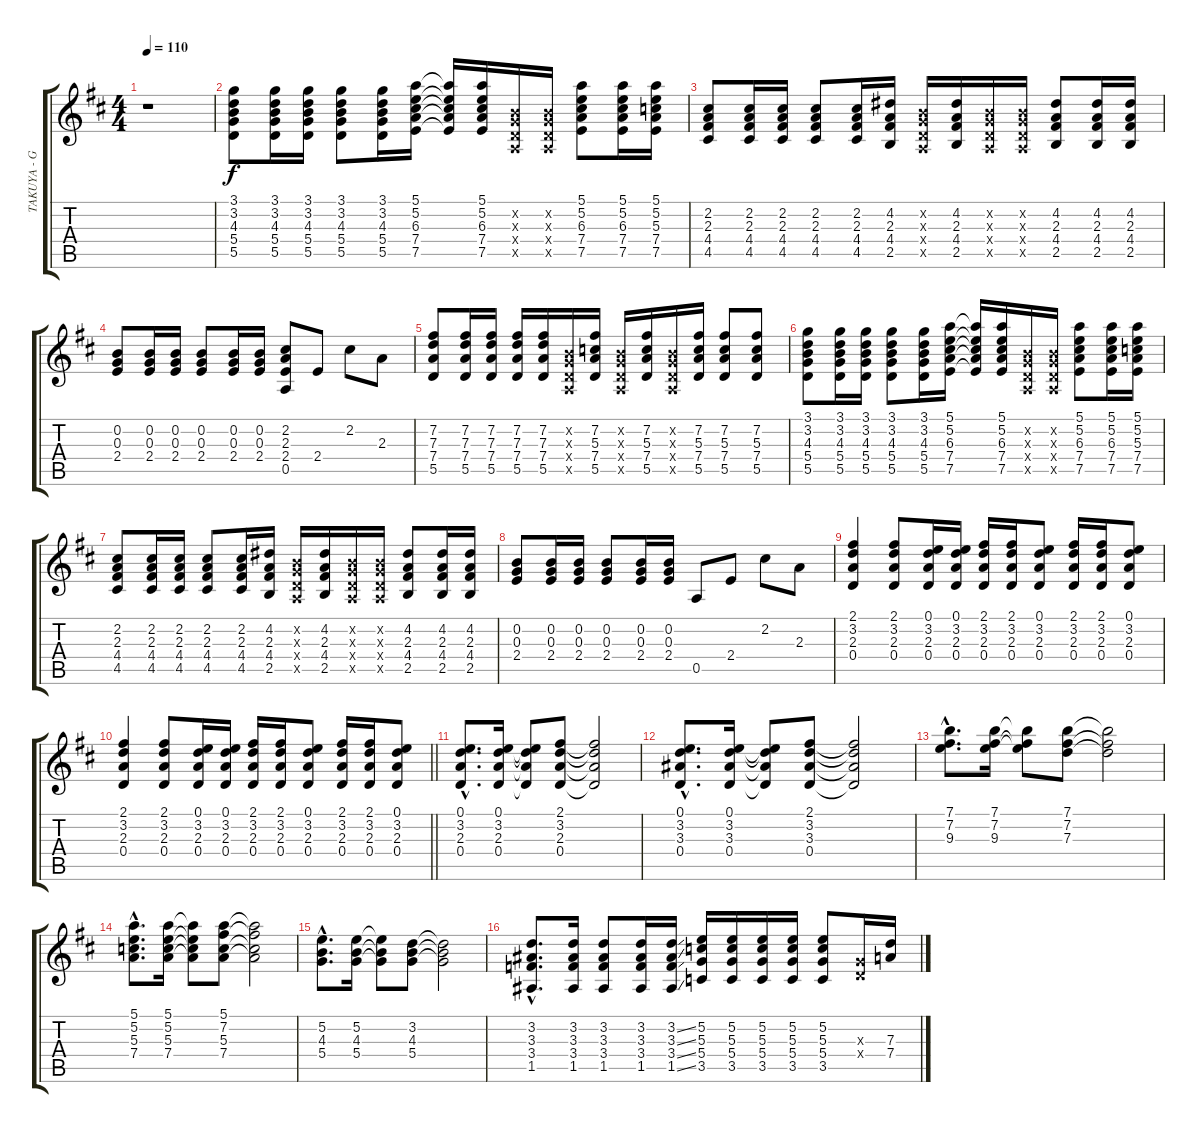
\track ("TAKUYA - Guitar 2" "TAKUYA - G") {instrument overdrivenguitar}
\staff {score tabs}
\tuning (E4 B3 G3 D3 A2 E2) {hide}
\ts (4 4)
\tempo 110
\clef g2
\ks d
r.1{dy f instrument overdrivenguitar} |
(3.1 3.2 4.3 5.4 5.5).8 (3.1 3.2 4.3 5.4 5.5).16 (3.1 3.2 4.3 5.4 5.5).16 (3.1 3.2 4.3 5.4 5.5).8 (3.1 3.2 4.3 5.4 5.5).16 (5.1 5.2 6.3 7.4 7.5).16 (5.1{t} 5.2{t} 6.3{t} 7.4{t} 7.5{t}).16 (5.1 5.2 6.3 7.4 7.5).16 (0.2{x} 0.3{x} 0.4{x} 0.5{x}).16 (0.2{x} 0.3{x} 0.4{x} 0.5{x}).16 (5.1 5.2 6.3 7.4 7.5).8 (5.1 5.2 6.3 7.4 7.5).16 (5.1 5.2 5.3 7.4 7.5).16 |
(2.2 2.3 4.4 4.5).8 (2.2 2.3 4.4 4.5).16 (2.2 2.3 4.4 4.5).16 (2.2 2.3 4.4 4.5).8 (2.2 2.3 4.4 4.5).16 (4.2 2.3 4.4 2.5).16 (0.2{x} 0.3{x} 0.4{x} 0.5{x}).16 (4.2 2.3 4.4 2.5).16 (0.2{x} 0.3{x} 0.4{x} 0.5{x}).16 (0.2{x} 0.3{x} 0.4{x} 0.5{x}).16 (4.2 2.3 4.4 2.5).8 (4.2 2.3 4.4 2.5).16 (4.2 2.3 4.4 2.5).16 |
(0.2 0.3 2.4).8 (0.2 0.3 2.4).16 (0.2 0.3 2.4).16 (0.2 0.3 2.4).8 (0.2 0.3 2.4).16 (0.2 0.3 2.4).16 (2.2 2.3 2.4 0.5).8 2.4.8 2.2.8 2.3.8 |
(7.2 7.3 7.4 5.5).8 (7.2 7.3 7.4 5.5).16 (7.2 7.3 7.4 5.5).16 (7.2 7.3 7.4 5.5).16 (7.2 7.3 7.4 5.5).16 (0.2{x} 0.3{x} 0.4{x} 0.5{x}).16 (7.2 5.3 7.4 5.5).16 (0.2{x} 0.3{x} 0.4{x} 0.5{x}).16 (7.2 5.3 7.4 5.5).16 (0.2{x} 0.3{x} 0.4{x} 0.5{x}).16 (7.2 5.3 7.4 5.5).16 (7.2 5.3 7.4 5.5).8 (7.2 5.3 7.4 5.5).8 |
(3.1 3.2 4.3 5.4 5.5).8 (3.1 3.2 4.3 5.4 5.5).16 (3.1 3.2 4.3 5.4 5.5).16 (3.1 3.2 4.3 5.4 5.5).8 (3.1 3.2 4.3 5.4 5.5).16 (5.1 5.2 6.3 7.4 7.5).16 (5.1{t} 5.2{t} 6.3{t} 7.4{t} 7.5{t}).16 (5.1 5.2 6.3 7.4 7.5).16 (0.2{x} 0.3{x} 0.4{x} 0.5{x}).16 (0.2{x} 0.3{x} 0.4{x} 0.5{x}).16 (5.1 5.2 6.3 7.4 7.5).8 (5.1 5.2 6.3 7.4 7.5).16 (5.1 5.2 5.3 7.4 7.5).16 |
(2.2 2.3 4.4 4.5).8 (2.2 2.3 4.4 4.5).16 (2.2 2.3 4.4 4.5).16 (2.2 2.3 4.4 4.5).8 (2.2 2.3 4.4 4.5).16 (4.2 2.3 4.4 2.5).16 (0.2{x} 0.3{x} 0.4{x} 0.5{x}).16 (4.2 2.3 4.4 2.5).16 (0.2{x} 0.3{x} 0.4{x} 0.5{x}).16 (0.2{x} 0.3{x} 0.4{x} 0.5{x}).16 (4.2 2.3 4.4 2.5).8 (4.2 2.3 4.4 2.5).16 (4.2 2.3 4.4 2.5).16 |
(0.2 0.3 2.4).8 (0.2 0.3 2.4).16 (0.2 0.3 2.4).16 (0.2 0.3 2.4).8 (0.2 0.3 2.4).16 (0.2 0.3 2.4).16 0.5.8 2.4.8 2.2.8 2.3.8 |
(2.1 3.2 2.3 0.4).4 (2.1 3.2 2.3 0.4).8 (0.1 3.2 2.3 0.4).16 (0.1 3.2 2.3 0.4).16 (2.1 3.2 2.3 0.4).16 (2.1 3.2 2.3 0.4).16 (0.1 3.2 2.3 0.4).8 (2.1 3.2 2.3 0.4).16 (2.1 3.2 2.3 0.4).16 (0.1 3.2 2.3 0.4).8 |
\barLineRight lightlight
(2.1 3.2 2.3 0.4).4 (2.1 3.2 2.3 0.4).8 (0.1 3.2 2.3 0.4).16 (0.1 3.2 2.3 0.4).16 (2.1 3.2 2.3 0.4).16 (2.1 3.2 2.3 0.4).16 (0.1 3.2 2.3 0.4).8 (2.1 3.2 2.3 0.4).16 (2.1 3.2 2.3 0.4).16 (0.1 3.2 2.3 0.4).8 |
(0.1{hac} 3.2{hac} 2.3{hac} 0.4{hac}).8{d} (0.1 3.2 2.3 0.4).16 (0.1{t} 3.2{t} 2.3{t} 0.4{t}).8 (2.1 3.2 2.3 0.4).8 (2.1{t} 3.2{t} 2.3{t} 0.4{t}).2 |
(0.1{hac} 3.2{hac} 3.3{hac} 0.4{hac}).8{d} (0.1 3.2 3.3 0.4).16 (0.1{t} 3.2{t} 3.3{t} 0.4{t}).8 (2.1 3.2 3.3 0.4).8 (2.1{t} 3.2{t} 3.3{t} 0.4{t}).2 |
(7.1{hac} 7.2{hac} 9.3{hac}).8{d} (7.1 7.2 9.3).16 (7.1{t} 7.2{t} 9.3{t}).8 (7.1 7.2 7.3).8 (7.1{t} 7.2{t} 7.3{t}).2 |
(5.1{hac} 5.2{hac} 5.3{hac} 7.4{hac}).8{d} (5.1 5.2 5.3 7.4).16 (5.1{t} 5.2{t} 5.3{t} 7.4{t}).8 (5.1 7.2 5.3 7.4).8 (5.1{t} 7.2{t} 5.3{t} 7.4{t}).2 |
(5.2{hac} 4.3{hac} 5.4{hac}).8{d} (5.2 4.3 5.4).16 (5.2{t} 4.3{t} 5.4{t}).8 (3.2 4.3 5.4).8 (3.2{t} 4.3{t} 5.4{t}).2 |
(3.2{hac} 3.3{hac} 3.4{hac} 1.5{hac}).8{d} (3.2 3.3 3.4 1.5).16 (3.2 3.3 3.4 1.5).8 (3.2 3.3 3.4 1.5).16 (3.2{ss} 3.3{ss} 3.4{ss} 1.5{ss}).16 (5.2 5.3 5.4 3.5).16 (5.2 5.3 5.4 3.5).16 (5.2 5.3 5.4 3.5).16 (5.2 5.3 5.4 3.5).16 (5.2 5.3 5.4 3.5).8 (0.3{x} 0.4{x}).16 (7.3 7.4).16
